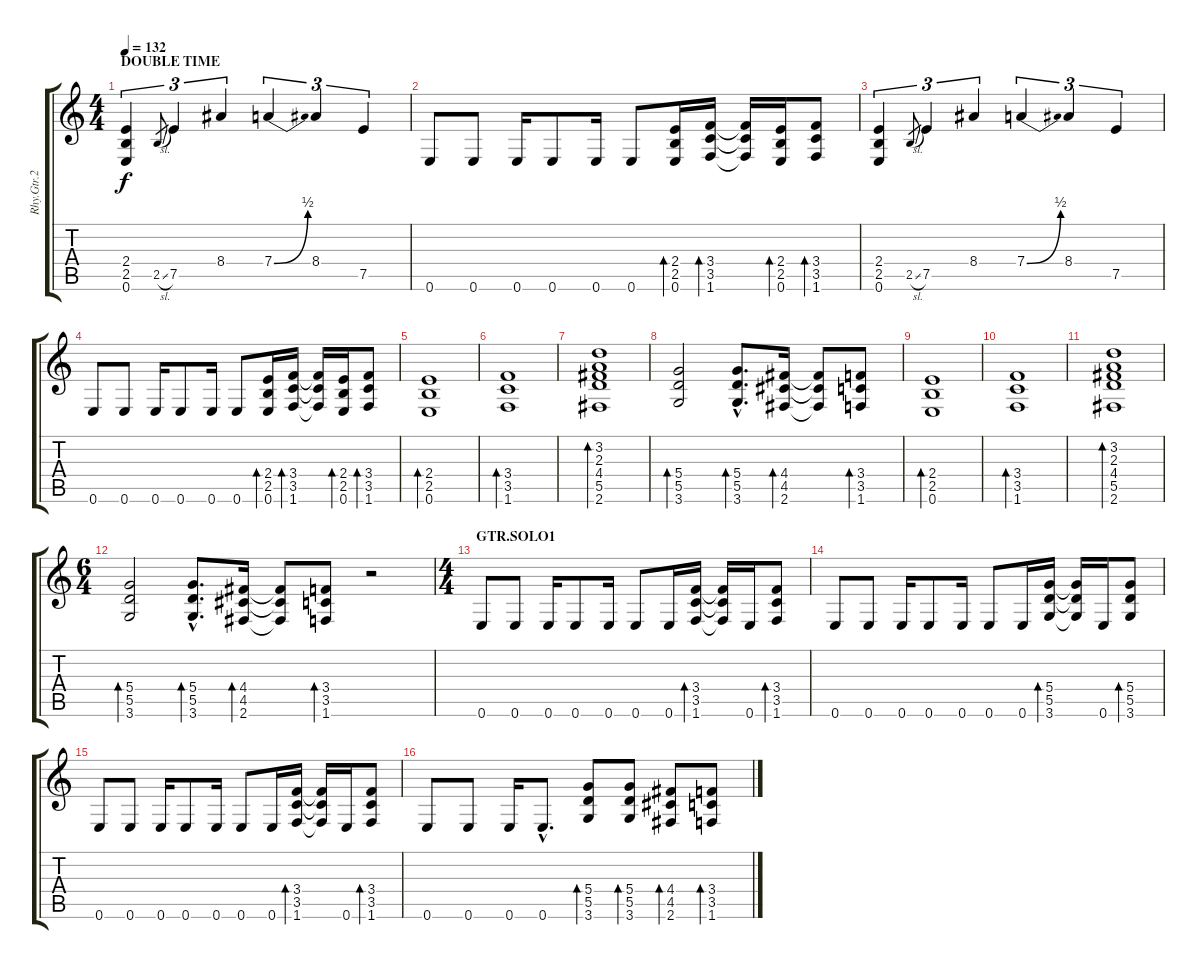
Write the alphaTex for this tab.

\track ("Rhy.Gtr.2" "Rhy.Gtr.2") {instrument distortionguitar}
\staff {score tabs}
\tuning (E4 B3 G3 D3 A2 E2) {hide}
\ts (4 4)
\section ("" "DOUBLE TIME")
\tempo 132
\clef g2
\ks c
(2.4 2.5 0.6).4{tu (3 2) dy f} 2.5{sl}.8{gr} 7.5.4{tu (3 2)} 8.4.4{tu (3 2)} 7.4{be (bend 0 0 60 2)}.4{tu (3 2)} 8.4.4{tu (3 2)} 7.5.4{tu (3 2)} |
0.6.8 0.6.8 0.6.16 0.6.8 0.6.16 0.6.8 (2.4 2.5 0.6).16{bd 30} (3.4 3.5 1.6).16{bd 30} (3.4{t} 3.5{t} 1.6{t}).16 (2.4 2.5 0.6).16{bd 30} (3.4 3.5 1.6).8{bd 30} |
(2.4 2.5 0.6).4{tu (3 2)} 2.5{sl}.8{gr} 7.5.4{tu (3 2)} 8.4.4{tu (3 2)} 7.4{be (bend 0 0 60 2)}.4{tu (3 2)} 8.4.4{tu (3 2)} 7.5.4{tu (3 2)} |
0.6.8 0.6.8 0.6.16 0.6.8 0.6.16 0.6.8 (2.4 2.5 0.6).16{bd 30} (3.4 3.5 1.6).16{bd 30} (3.4{t} 3.5{t} 1.6{t}).16 (2.4 2.5 0.6).16{bd 30} (3.4 3.5 1.6).8{bd 30} |
(2.4 2.5 0.6).1{bd 60} |
(3.4 3.5 1.6).1{bd 60} |
(3.2 2.3 4.4 5.5 2.6).1{bd 60} |
(5.4 5.5 3.6).2{bd 60} (5.4{hac} 5.5{hac} 3.6{hac}).8{d bd 60} (4.4 4.5 2.6).16{bd 30} (4.4{t} 4.5{t} 2.6{t}).8 (3.4 3.5 1.6).8{bd 60} |
(2.4 2.5 0.6).1{bd 60} |
(3.4 3.5 1.6).1{bd 60} |
(3.2 2.3 4.4 5.5 2.6).1{bd 60} |
\ts (6 4)
(5.4 5.5 3.6).2{bd 60} (5.4{hac} 5.5{hac} 3.6{hac}).8{d bd 60} (4.4 4.5 2.6).16{bd 30} (4.4{t} 4.5{t} 2.6{t}).8 (3.4 3.5 1.6).8{bd 60} r.2 |
\ts (4 4)
\section ("" "GTR.SOLO1")
0.6.8 0.6.8 0.6.16 0.6.8 0.6.16 0.6.8 0.6.16 (3.4 3.5 1.6).16{bd 30} (3.4{t} 3.5{t} 1.6{t}).16 0.6.16 (3.4 3.5 1.6).8{bd 30} |
0.6.8 0.6.8 0.6.16 0.6.8 0.6.16 0.6.8 0.6.16 (5.4 5.5 3.6).16{bd 30} (5.4{t} 5.5{t} 3.6{t}).16 0.6.16 (5.4 5.5 3.6).8{bd 30} |
0.6.8 0.6.8 0.6.16 0.6.8 0.6.16 0.6.8 0.6.16 (3.4 3.5 1.6).16{bd 30} (3.4{t} 3.5{t} 1.6{t}).16 0.6.16 (3.4 3.5 1.6).8{bd 30} |
0.6.8 0.6.8 0.6.16 0.6{hac}.8{d} (5.4 5.5 3.6).8{bd 60} (5.4 5.5 3.6).8{bd 30} (4.4 4.5 2.6).8{bd 30} (3.4 3.5 1.6).8{bd 30}
